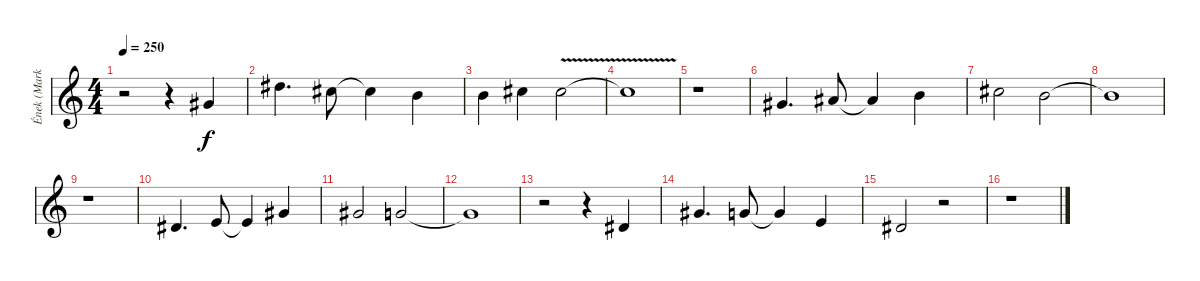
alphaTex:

\track ("Ének (Mark Boals)" "Ének (Mark") {instrument tenorsax}
\staff {score}
\tuning (E4 B3 G3 D3 A2 E2) {hide}
\ts (4 4)
\tempo 250
\clef g2
\ks c
r.2{dy f} r.4 4.1.4 |
11.1.4{d} 9.1.8 9.1{t}.4 7.1.4 |
7.1.4 9.1.4 9.1{v}.2 |
9.1{t}.1 |
r.1 |
4.1.4{d} 6.1.8 6.1{t}.4 7.1.4 |
9.1.2 7.1.2 |
7.1{t}.1 |
r.1 |
4.2.4{d} 0.1.8 0.1{t}.4 4.1.4 |
4.1.2 3.1.2 |
3.1{t}.1 |
r.2 r.4 4.2.4 |
4.1.4{d} 3.1.8 3.1{t}.4 0.1.4 |
4.2.2 r.2 |
r.1
